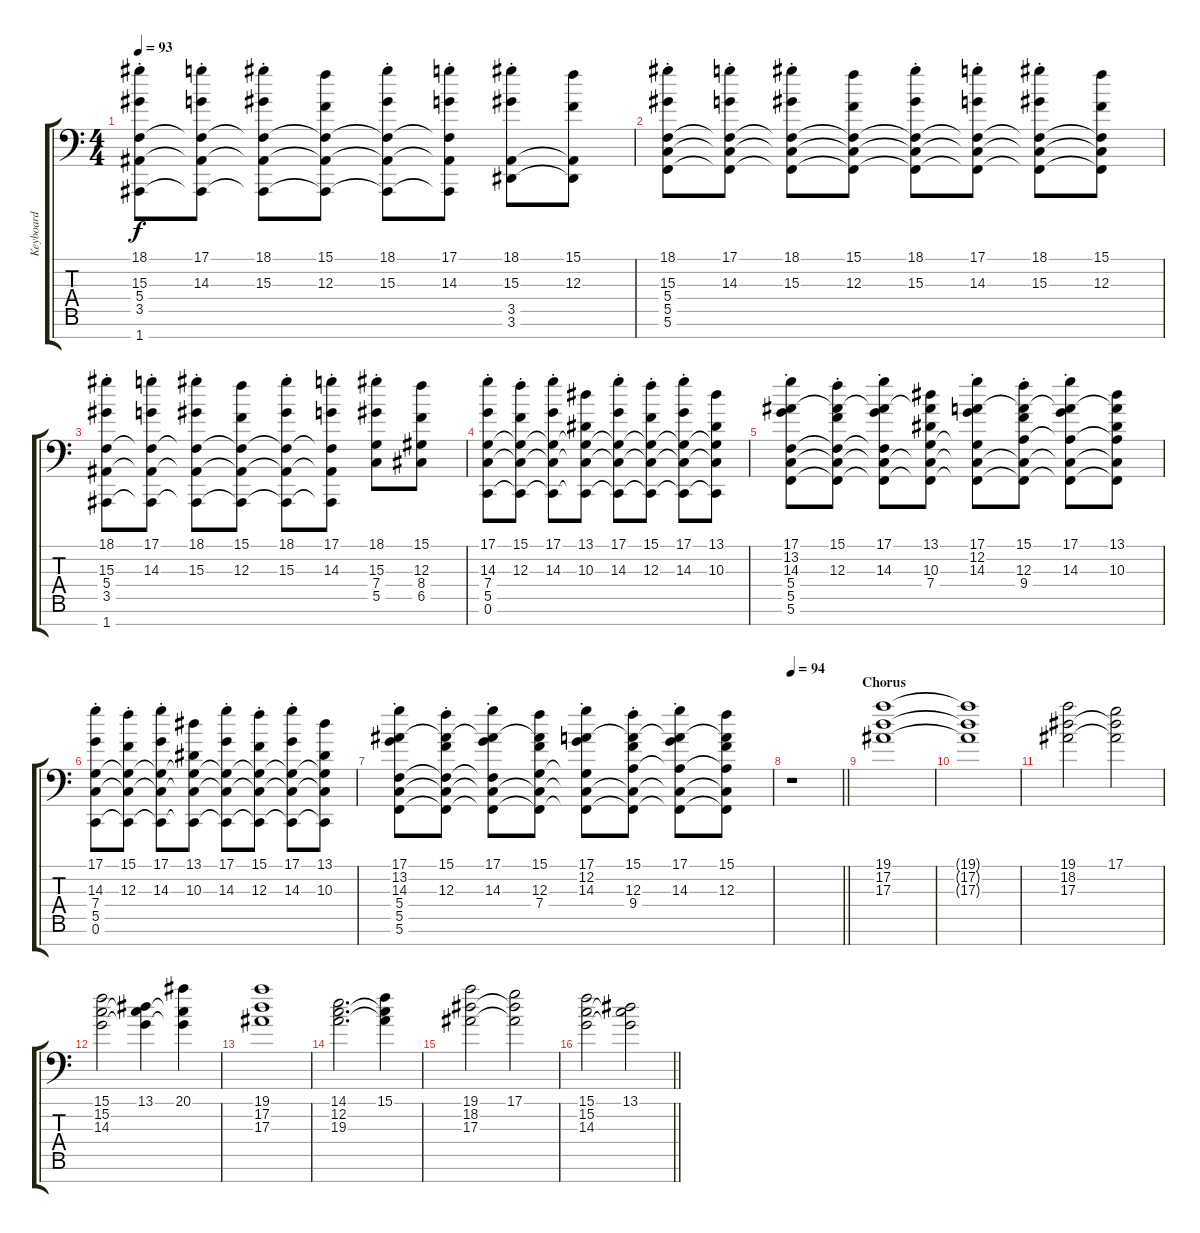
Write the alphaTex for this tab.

\track ("Keyboard" "Keyboard") {instrument stringensemble1}
\staff {score tabs}
\tuning (D4 A3 F3 C3 G2 C2 A1) {hide}
\ts (4 4)
\tempo 93
\clef f4
\ks c
(18.1{st} 15.3{st} 5.4 3.5 1.7).8{dy f} (17.1{st} 14.3{st} 5.4{t} 3.5{t} 1.7{t}).8 (18.1{st} 15.3{st} 5.4{t} 3.5{t} 1.7{t}).8 (15.1 12.3 5.4{t} 3.5{t} 1.7{t}).8 (18.1{st} 15.3{st} 5.4{t} 3.5{t} 1.7{t}).8 (17.1{st} 14.3{st} 5.4{t} 3.5{t} 1.7{t}).8 (18.1{st} 15.3{st} 3.5 3.6).8 (15.1 12.3 3.5{t} 3.6{t}).8 |
(18.1{st} 15.3{st} 5.4 5.5 5.6).8 (17.1{st} 14.3{st} 5.4{t} 5.5{t} 5.6{t}).8 (18.1{st} 15.3{st} 5.4{t} 5.5{t} 5.6{t}).8 (15.1 12.3 5.4{t} 5.5{t} 5.6{t}).8 (18.1{st} 15.3{st} 5.4{t} 5.5{t} 5.6{t}).8 (17.1{st} 14.3{st} 5.4{t} 5.5{t} 5.6{t}).8 (18.1{st} 15.3{st} 5.4{t} 5.5{t} 5.6{t}).8 (15.1 12.3 5.4{t} 5.5{t} 5.6{t}).8 |
(18.1{st} 15.3{st} 5.4 3.5 1.7).8 (17.1{st} 14.3{st} 5.4{t} 3.5{t} 1.7{t}).8 (18.1{st} 15.3{st} 5.4{t} 3.5{t} 1.7{t}).8 (15.1 12.3 5.4{t} 3.5{t} 1.7{t}).8 (18.1{st} 15.3{st} 5.4{t} 3.5{t} 1.7{t}).8 (17.1{st} 14.3{st} 5.4{t} 3.5{t} 1.7{t}).8 (18.1{st} 15.3{st} 7.4 5.5).8 (15.1 12.3 8.4 6.5).8 |
(17.1{st} 14.3 7.4 5.5 0.6).8 (15.1{st} 12.3{st} 7.4{t} 5.5{t} 0.6{t}).8 (17.1{st} 14.3{st} 7.4{t} 5.5{t} 0.6{t}).8 (13.1 10.3 7.4{t} 5.5{t} 0.6{t}).8 (17.1{st} 14.3 7.4{t} 5.5{t} 0.6{t}).8 (15.1{st} 12.3{st} 7.4{t} 5.5{t} 0.6{t}).8 (17.1{st} 14.3{st} 7.4{t} 5.5{t} 0.6{t}).8 (13.1 10.3 7.4{t} 5.5{t} 0.6{t}).8 |
(17.1{st} 13.2 14.3 5.4 5.5 5.6).8 (15.1{st} 13.2{t} 12.3{st} 5.4{t} 5.5{t} 5.6{t}).8 (17.1{st} 13.2{t} 14.3{st} 5.4{t} 5.5{t} 5.6{t}).8 (13.1 13.2{t} 10.3 7.4 5.5{t} 5.6{t}).8 (17.1{st} 12.2 14.3 7.4{t} 5.5{t} 5.6{t}).8 (15.1{st} 12.2{t} 12.3{st} 9.4 5.5{t} 5.6{t}).8 (17.1{st} 12.2{t} 14.3{st} 9.4{t} 5.5{t} 5.6{t}).8 (13.1 12.2{t} 10.3 9.4{t} 5.5{t} 5.6{t}).8 |
(17.1{st} 14.3 7.4 5.5 0.6).8 (15.1{st} 12.3{st} 7.4{t} 5.5{t} 0.6{t}).8 (17.1{st} 14.3{st} 7.4{t} 5.5{t} 0.6{t}).8 (13.1 10.3 7.4{t} 5.5{t} 0.6{t}).8 (17.1{st} 14.3 7.4{t} 5.5{t} 0.6{t}).8 (15.1{st} 12.3{st} 7.4{t} 5.5{t} 0.6{t}).8 (17.1{st} 14.3{st} 7.4{t} 5.5{t} 0.6{t}).8 (13.1 10.3 7.4{t} 5.5{t} 0.6{t}).8 |
(17.1{st} 13.2 14.3 5.4 5.5 5.6).8 (15.1{st} 13.2{t} 12.3{st} 5.4{t} 5.5{t} 5.6{t}).8 (17.1{st} 13.2{t} 14.3{st} 5.4{t} 5.5{t} 5.6{t}).8 (15.1 13.2{t} 12.3 7.4 5.5{t} 5.6{t}).8 (17.1{st} 12.2 14.3 7.4{t} 5.5{t} 5.6{t}).8 (15.1{st} 12.2{t} 12.3{st} 9.4 5.5{t} 5.6{t}).8 (17.1{st} 12.2{t} 14.3{st} 9.4{t} 5.5{t} 5.6{t}).8 (15.1 12.2{t} 12.3 9.4{t} 5.5{t} 5.6{t}).8 |
\tempo 94
\barLineRight lightlight
r.1 |
\section ("" "Chorus")
(19.1 17.2 17.3).1{volume 12} |
(19.1{t} 17.2{t} 17.3{t}).1 |
(19.1 18.2 17.3).2 (17.1 18.2{t} 17.3{t}).2 |
(15.1 15.2 14.3).2 (13.1 15.2{t} 14.3{t}).4 (20.1 15.2{t} 14.3{t}).4 |
(19.1 17.2 17.3).1 |
(14.1 12.2 19.3).2{d} (15.1 12.2{t} 19.3{t}).4 |
(19.1 18.2 17.3).2 (17.1 18.2{t} 17.3{t}).2 |
\barLineRight lightlight
(15.1 15.2 14.3).2 (13.1 15.2{t} 14.3{t}).2
